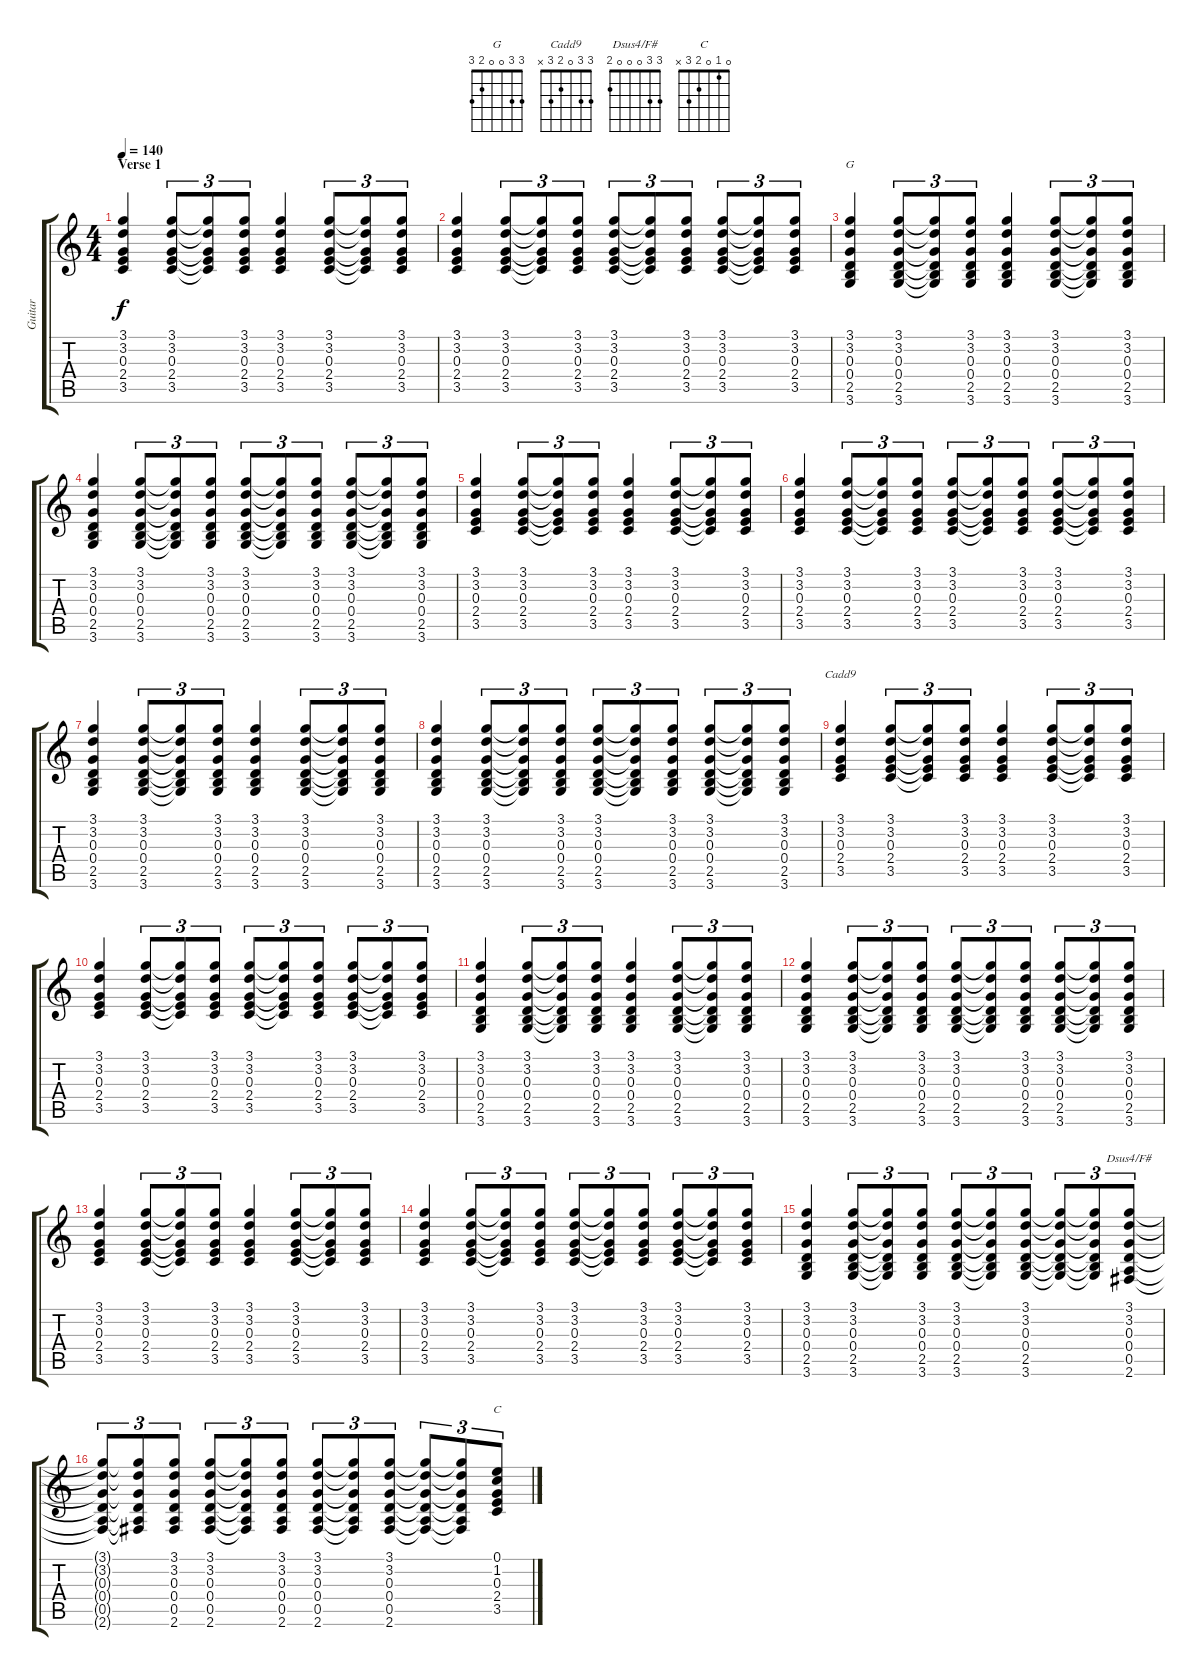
\track ("Guitar" "Guitar") {instrument acousticguitarsteel}
\staff {score tabs}
\tuning (E4 B3 G3 D3 A2 E2) {hide}
\chord ("G" 3 3 0 0 2 3)
\chord ("Cadd9" 3 3 0 2 3 x)
\chord ("Dsus4/F#" 3 3 0 0 0 2)
\chord ("C" 0 1 0 2 3 x)
\ts (4 4)
\section ("" "Verse 1")
\tempo 140
\clef g2
\ks c
(3.1 3.2 0.3 2.4 3.5).4{dy f} (3.1 3.2 0.3 2.4 3.5).8{tu (3 2)} (3.1{t} 3.2{t} 0.3{t} 2.4{t} 3.5{t}).8{tu (3 2)} (3.1 3.2 0.3 2.4 3.5).8{tu (3 2)} (3.1 3.2 0.3 2.4 3.5).4 (3.1 3.2 0.3 2.4 3.5).8{tu (3 2)} (3.1{t} 3.2{t} 0.3{t} 2.4{t} 3.5{t}).8{tu (3 2)} (3.1 3.2 0.3 2.4 3.5).8{tu (3 2)} |
(3.1 3.2 0.3 2.4 3.5).4 (3.1 3.2 0.3 2.4 3.5).8{tu (3 2)} (3.1{t} 3.2{t} 0.3{t} 2.4{t} 3.5{t}).8{tu (3 2)} (3.1 3.2 0.3 2.4 3.5).8{tu (3 2)} (3.1 3.2 0.3 2.4 3.5).8{tu (3 2)} (3.1{t} 3.2{t} 0.3{t} 2.4{t} 3.5{t}).8{tu (3 2)} (3.1 3.2 0.3 2.4 3.5).8{tu (3 2)} (3.1 3.2 0.3 2.4 3.5).8{tu (3 2)} (3.1{t} 3.2{t} 0.3{t} 2.4{t} 3.5{t}).8{tu (3 2)} (3.1 3.2 0.3 2.4 3.5).8{tu (3 2)} |
(3.1 3.2 0.3 0.4 2.5 3.6).4{ch "G"} (3.1 3.2 0.3 0.4 2.5 3.6).8{tu (3 2)} (3.1{t} 3.2{t} 0.3{t} 0.4{t} 2.5{t} 3.6{t}).8{tu (3 2)} (3.1 3.2 0.3 0.4 2.5 3.6).8{tu (3 2)} (3.1 3.2 0.3 0.4 2.5 3.6).4 (3.1 3.2 0.3 0.4 2.5 3.6).8{tu (3 2)} (3.1{t} 3.2{t} 0.3{t} 0.4{t} 2.5{t} 3.6{t}).8{tu (3 2)} (3.1 3.2 0.3 0.4 2.5 3.6).8{tu (3 2)} |
(3.1 3.2 0.3 0.4 2.5 3.6).4 (3.1 3.2 0.3 0.4 2.5 3.6).8{tu (3 2)} (3.1{t} 3.2{t} 0.3{t} 0.4{t} 2.5{t} 3.6{t}).8{tu (3 2)} (3.1 3.2 0.3 0.4 2.5 3.6).8{tu (3 2)} (3.1 3.2 0.3 0.4 2.5 3.6).8{tu (3 2)} (3.1{t} 3.2{t} 0.3{t} 0.4{t} 2.5{t} 3.6{t}).8{tu (3 2)} (3.1 3.2 0.3 0.4 2.5 3.6).8{tu (3 2)} (3.1 3.2 0.3 0.4 2.5 3.6).8{tu (3 2)} (3.1{t} 3.2{t} 0.3{t} 0.4{t} 2.5{t} 3.6{t}).8{tu (3 2)} (3.1 3.2 0.3 0.4 2.5 3.6).8{tu (3 2)} |
(3.1 3.2 0.3 2.4 3.5).4 (3.1 3.2 0.3 2.4 3.5).8{tu (3 2)} (3.1{t} 3.2{t} 0.3{t} 2.4{t} 3.5{t}).8{tu (3 2)} (3.1 3.2 0.3 2.4 3.5).8{tu (3 2)} (3.1 3.2 0.3 2.4 3.5).4 (3.1 3.2 0.3 2.4 3.5).8{tu (3 2)} (3.1{t} 3.2{t} 0.3{t} 2.4{t} 3.5{t}).8{tu (3 2)} (3.1 3.2 0.3 2.4 3.5).8{tu (3 2)} |
(3.1 3.2 0.3 2.4 3.5).4 (3.1 3.2 0.3 2.4 3.5).8{tu (3 2)} (3.1{t} 3.2{t} 0.3{t} 2.4{t} 3.5{t}).8{tu (3 2)} (3.1 3.2 0.3 2.4 3.5).8{tu (3 2)} (3.1 3.2 0.3 2.4 3.5).8{tu (3 2)} (3.1{t} 3.2{t} 0.3{t} 2.4{t} 3.5{t}).8{tu (3 2)} (3.1 3.2 0.3 2.4 3.5).8{tu (3 2)} (3.1 3.2 0.3 2.4 3.5).8{tu (3 2)} (3.1{t} 3.2{t} 0.3{t} 2.4{t} 3.5{t}).8{tu (3 2)} (3.1 3.2 0.3 2.4 3.5).8{tu (3 2)} |
(3.1 3.2 0.3 0.4 2.5 3.6).4 (3.1 3.2 0.3 0.4 2.5 3.6).8{tu (3 2)} (3.1{t} 3.2{t} 0.3{t} 0.4{t} 2.5{t} 3.6{t}).8{tu (3 2)} (3.1 3.2 0.3 0.4 2.5 3.6).8{tu (3 2)} (3.1 3.2 0.3 0.4 2.5 3.6).4 (3.1 3.2 0.3 0.4 2.5 3.6).8{tu (3 2)} (3.1{t} 3.2{t} 0.3{t} 0.4{t} 2.5{t} 3.6{t}).8{tu (3 2)} (3.1 3.2 0.3 0.4 2.5 3.6).8{tu (3 2)} |
(3.1 3.2 0.3 0.4 2.5 3.6).4 (3.1 3.2 0.3 0.4 2.5 3.6).8{tu (3 2)} (3.1{t} 3.2{t} 0.3{t} 0.4{t} 2.5{t} 3.6{t}).8{tu (3 2)} (3.1 3.2 0.3 0.4 2.5 3.6).8{tu (3 2)} (3.1 3.2 0.3 0.4 2.5 3.6).8{tu (3 2)} (3.1{t} 3.2{t} 0.3{t} 0.4{t} 2.5{t} 3.6{t}).8{tu (3 2)} (3.1 3.2 0.3 0.4 2.5 3.6).8{tu (3 2)} (3.1 3.2 0.3 0.4 2.5 3.6).8{tu (3 2)} (3.1{t} 3.2{t} 0.3{t} 0.4{t} 2.5{t} 3.6{t}).8{tu (3 2)} (3.1 3.2 0.3 0.4 2.5 3.6).8{tu (3 2)} |
(3.1 3.2 0.3 2.4 3.5).4{ch "Cadd9"} (3.1 3.2 0.3 2.4 3.5).8{tu (3 2)} (3.1{t} 3.2{t} 0.3{t} 2.4{t} 3.5{t}).8{tu (3 2)} (3.1 3.2 0.3 2.4 3.5).8{tu (3 2)} (3.1 3.2 0.3 2.4 3.5).4 (3.1 3.2 0.3 2.4 3.5).8{tu (3 2)} (3.1{t} 3.2{t} 0.3{t} 2.4{t} 3.5{t}).8{tu (3 2)} (3.1 3.2 0.3 2.4 3.5).8{tu (3 2)} |
(3.1 3.2 0.3 2.4 3.5).4 (3.1 3.2 0.3 2.4 3.5).8{tu (3 2)} (3.1{t} 3.2{t} 0.3{t} 2.4{t} 3.5{t}).8{tu (3 2)} (3.1 3.2 0.3 2.4 3.5).8{tu (3 2)} (3.1 3.2 0.3 2.4 3.5).8{tu (3 2)} (3.1{t} 3.2{t} 0.3{t} 2.4{t} 3.5{t}).8{tu (3 2)} (3.1 3.2 0.3 2.4 3.5).8{tu (3 2)} (3.1 3.2 0.3 2.4 3.5).8{tu (3 2)} (3.1{t} 3.2{t} 0.3{t} 2.4{t} 3.5{t}).8{tu (3 2)} (3.1 3.2 0.3 2.4 3.5).8{tu (3 2)} |
(3.1 3.2 0.3 0.4 2.5 3.6).4 (3.1 3.2 0.3 0.4 2.5 3.6).8{tu (3 2)} (3.1{t} 3.2{t} 0.3{t} 0.4{t} 2.5{t} 3.6{t}).8{tu (3 2)} (3.1 3.2 0.3 0.4 2.5 3.6).8{tu (3 2)} (3.1 3.2 0.3 0.4 2.5 3.6).4 (3.1 3.2 0.3 0.4 2.5 3.6).8{tu (3 2)} (3.1{t} 3.2{t} 0.3{t} 0.4{t} 2.5{t} 3.6{t}).8{tu (3 2)} (3.1 3.2 0.3 0.4 2.5 3.6).8{tu (3 2)} |
(3.1 3.2 0.3 0.4 2.5 3.6).4 (3.1 3.2 0.3 0.4 2.5 3.6).8{tu (3 2)} (3.1{t} 3.2{t} 0.3{t} 0.4{t} 2.5{t} 3.6{t}).8{tu (3 2)} (3.1 3.2 0.3 0.4 2.5 3.6).8{tu (3 2)} (3.1 3.2 0.3 0.4 2.5 3.6).8{tu (3 2)} (3.1{t} 3.2{t} 0.3{t} 0.4{t} 2.5{t} 3.6{t}).8{tu (3 2)} (3.1 3.2 0.3 0.4 2.5 3.6).8{tu (3 2)} (3.1 3.2 0.3 0.4 2.5 3.6).8{tu (3 2)} (3.1{t} 3.2{t} 0.3{t} 0.4{t} 2.5{t} 3.6{t}).8{tu (3 2)} (3.1 3.2 0.3 0.4 2.5 3.6).8{tu (3 2)} |
(3.1 3.2 0.3 2.4 3.5).4 (3.1 3.2 0.3 2.4 3.5).8{tu (3 2)} (3.1{t} 3.2{t} 0.3{t} 2.4{t} 3.5{t}).8{tu (3 2)} (3.1 3.2 0.3 2.4 3.5).8{tu (3 2)} (3.1 3.2 0.3 2.4 3.5).4 (3.1 3.2 0.3 2.4 3.5).8{tu (3 2)} (3.1{t} 3.2{t} 0.3{t} 2.4{t} 3.5{t}).8{tu (3 2)} (3.1 3.2 0.3 2.4 3.5).8{tu (3 2)} |
(3.1 3.2 0.3 2.4 3.5).4 (3.1 3.2 0.3 2.4 3.5).8{tu (3 2)} (3.1{t} 3.2{t} 0.3{t} 2.4{t} 3.5{t}).8{tu (3 2)} (3.1 3.2 0.3 2.4 3.5).8{tu (3 2)} (3.1 3.2 0.3 2.4 3.5).8{tu (3 2)} (3.1{t} 3.2{t} 0.3{t} 2.4{t} 3.5{t}).8{tu (3 2)} (3.1 3.2 0.3 2.4 3.5).8{tu (3 2)} (3.1 3.2 0.3 2.4 3.5).8{tu (3 2)} (3.1{t} 3.2{t} 0.3{t} 2.4{t} 3.5{t}).8{tu (3 2)} (3.1 3.2 0.3 2.4 3.5).8{tu (3 2)} |
(3.1 3.2 0.3 0.4 2.5 3.6).4 (3.1 3.2 0.3 0.4 2.5 3.6).8{tu (3 2)} (3.1{t} 3.2{t} 0.3{t} 0.4{t} 2.5{t} 3.6{t}).8{tu (3 2)} (3.1 3.2 0.3 0.4 2.5 3.6).8{tu (3 2)} (3.1 3.2 0.3 0.4 2.5 3.6).8{tu (3 2)} (3.1{t} 3.2{t} 0.3{t} 0.4{t} 2.5{t} 3.6{t}).8{tu (3 2)} (3.1 3.2 0.3 0.4 2.5 3.6).8{tu (3 2)} (3.1{t} 3.2{t} 0.3{t} 0.4{t} 2.5{t} 3.6{t}).8{tu (3 2)} (3.1{t} 3.2{t} 0.3{t} 0.4{t} 2.5{t} 3.6{t}).8{tu (3 2)} (3.1 3.2 0.3 0.4 0.5 2.6).8{tu (3 2) ch "Dsus4/F#"} |
(3.1{t} 3.2{t} 0.3{t} 0.4{t} 0.5{t} 2.6{t}).8{tu (3 2)} (3.1{t} 3.2{t} 0.3{t} 0.4{t} 0.5{t} 2.6{t}).8{tu (3 2)} (3.1 3.2 0.3 0.4 0.5 2.6).8{tu (3 2)} (3.1 3.2 0.3 0.4 0.5 2.6).8{tu (3 2)} (3.1{t} 3.2{t} 0.3{t} 0.4{t} 0.5{t} 2.6{t}).8{tu (3 2)} (3.1 3.2 0.3 0.4 0.5 2.6).8{tu (3 2)} (3.1 3.2 0.3 0.4 0.5 2.6).8{tu (3 2)} (3.1{t} 3.2{t} 0.3{t} 0.4{t} 0.5{t} 2.6{t}).8{tu (3 2)} (3.1 3.2 0.3 0.4 0.5 2.6).8{tu (3 2)} (3.1{t} 3.2{t} 0.3{t} 0.4{t} 0.5{t} 2.6{t}).8{tu (3 2)} (3.1{t} 3.2{t} 0.3{t} 0.4{t} 0.5{t} 2.6{t}).8{tu (3 2)} (0.1 1.2 0.3 2.4 3.5).8{tu (3 2) ch "C"}
